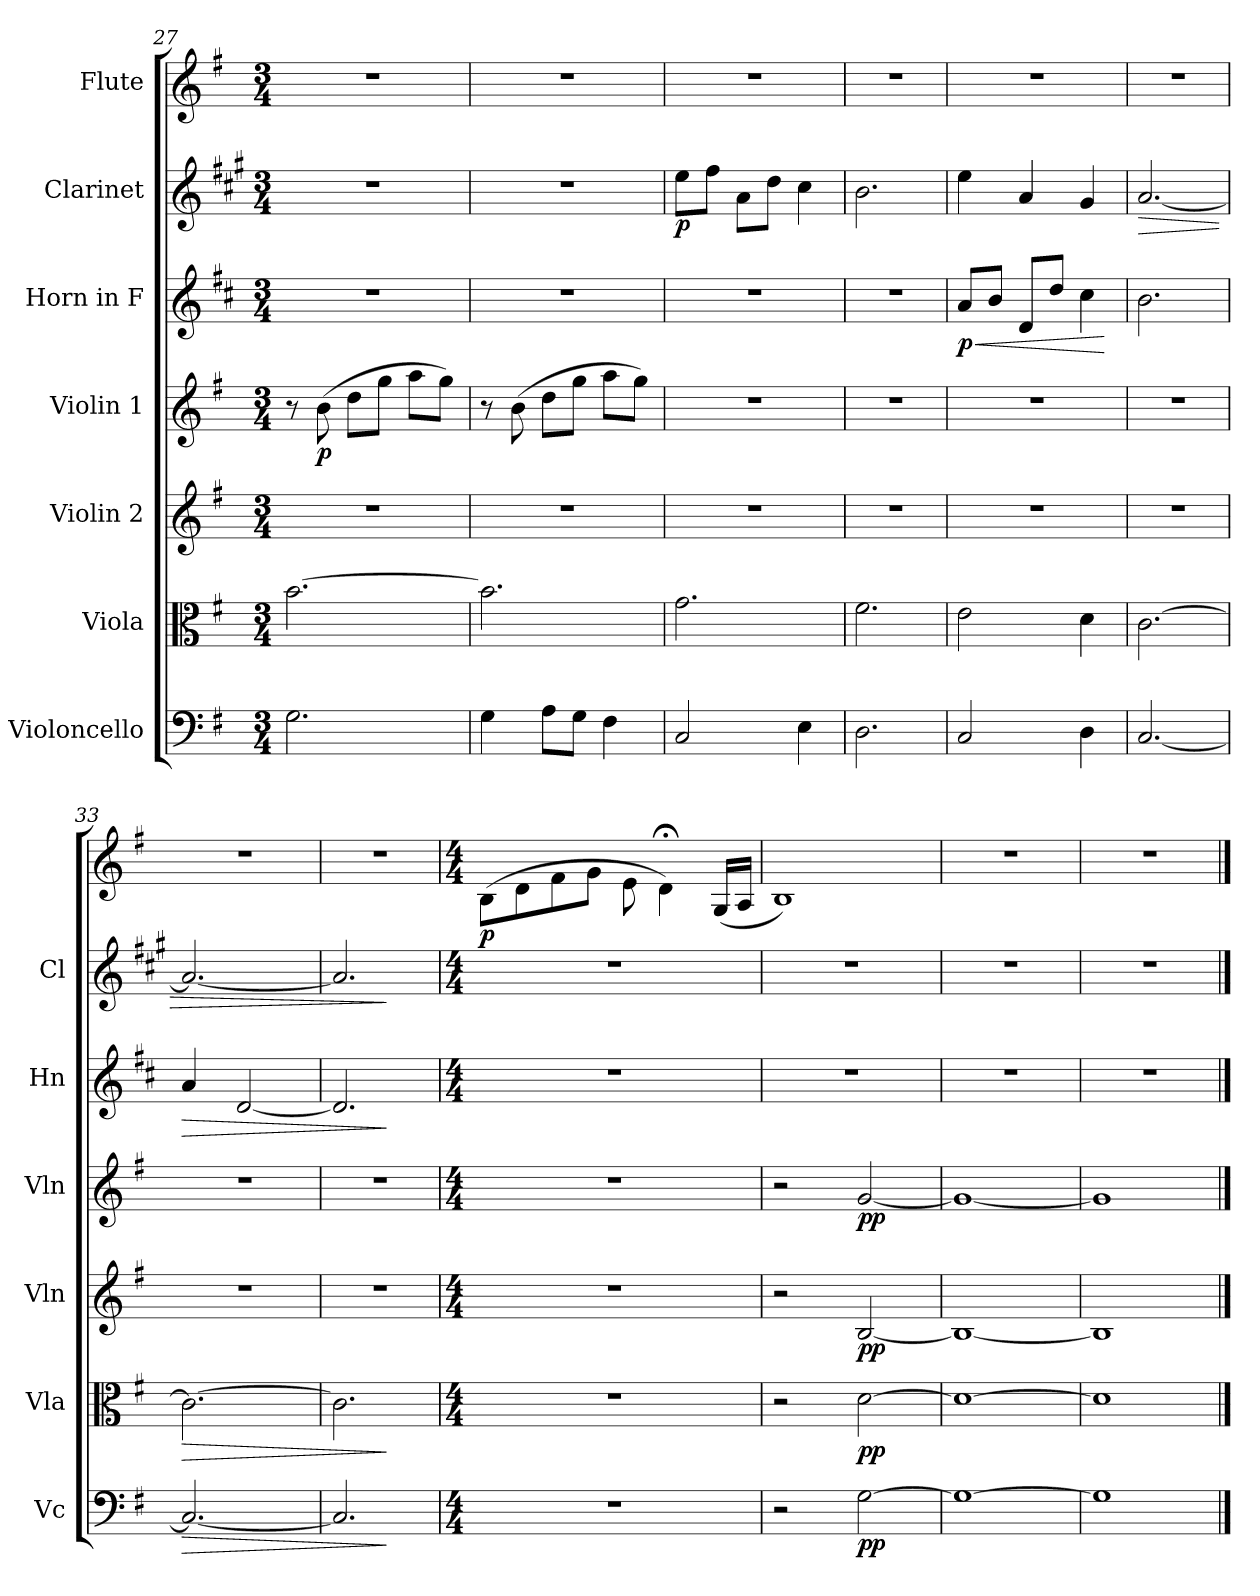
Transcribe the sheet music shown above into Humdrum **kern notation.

**kern	**dynam	**kern	**dynam	**kern	**dynam	**kern	**dynam	**kern	**dynam	**kern	**dynam	**kern	**dynam
*part7	*part7	*part6	*part6	*part5	*part5	*part4	*part4	*part3	*part3	*part2	*part2	*part1	*part1
*staff7	*staff7	*staff6	*staff6	*staff5	*staff5	*staff4	*staff4	*staff3	*staff3	*staff2	*staff2	*staff1	*staff1
*I"Violoncello	*	*I"Viola	*	*I"Violin 2	*	*I"Violin 1	*	*I"Horn in F	*	*I"Clarinet	*	*I"Flute	*
*I'Vc	*	*I'Vla	*	*I'Vln	*	*I'Vln	*	*I'Hn	*	*I'Cl	*	*	*
*clefF4	*	*clefC3	*	*clefG2	*	*clefG2	*	*clefG2	*	*clefG2	*	*clefG2	*
*	*	*	*	*	*	*	*	*ITrd4c7	*	*ITrd1c2	*	*ITrd-7c-12	*
*k[f#]	*	*k[f#]	*	*k[f#]	*	*k[f#]	*	*k[f#]	*	*k[f#]	*	*k[f#]	*
*G:	*	*G:	*	*G:	*	*G:	*	*G:	*	*G:	*	*G:	*
*M3/4	*	*M3/4	*	*M3/4	*	*M3/4	*	*M3/4	*	*M3/4	*	*M3/4	*
=27	=27	=27	=27	=27	=27	=27	=27	=27	=27	=27	=27	=27	=27
2.G\	.	[2.b\	.	2.r	.	8r	.	2.r	.	2.r	.	2.r	.
!	!	!	!	!	!	!	!LO:DY:b	!	!	!	!	!	!
.	.	.	.	.	.	(<8b\	p	.	.	.	.	.	.
.	.	.	.	.	.	8dd\L	.	.	.	.	.	.	.
.	.	.	.	.	.	8gg\J	.	.	.	.	.	.	.
.	.	.	.	.	.	8aa\L	.	.	.	.	.	.	.
.	.	.	.	.	.	8gg\J)	.	.	.	.	.	.	.
=28	=28	=28	=28	=28	=28	=28	=28	=28	=28	=28	=28	=28	=28
4G\	.	2.b\]	.	2.r	.	8r	.	2.r	.	2.r	.	2.r	.
.	.	.	.	.	.	(<8b\	.	.	.	.	.	.	.
8A\L	.	.	.	.	.	8dd\L	.	.	.	.	.	.	.
8G\J	.	.	.	.	.	8gg\J	.	.	.	.	.	.	.
4F#\	.	.	.	.	.	8aa\L	.	.	.	.	.	.	.
.	.	.	.	.	.	8gg\J)	.	.	.	.	.	.	.
=29	=29	=29	=29	=29	=29	=29	=29	=29	=29	=29	=29	=29	=29
!	!	!	!	!	!	!	!	!	!	!	!LO:DY:b	!	!
2C/	.	2.g\	.	2.r	.	2.r	.	2.r	.	8dd\L	p	2.r	.
.	.	.	.	.	.	.	.	.	.	8ee\J	.	.	.
.	.	.	.	.	.	.	.	.	.	8g\L	.	.	.
.	.	.	.	.	.	.	.	.	.	8cc\J	.	.	.
4E\	.	.	.	.	.	.	.	.	.	4b\	.	.	.
=30	=30	=30	=30	=30	=30	=30	=30	=30	=30	=30	=30	=30	=30
2.D\	.	2.f#\	.	2.r	.	2.r	.	2.r	.	2.a\	.	2.r	.
=31	=31	=31	=31	=31	=31	=31	=31	=31	=31	=31	=31	=31	=31
!	!	!	!	!	!	!	!	!	!LO:HP:b	!	!	!	!
!	!	!	!	!	!	!	!	!	!LO:DY:n=1:b	!	!	!	!
2C/	.	2e\	.	2.r	.	2.r	.	8d/L	< p	4dd\	.	2.r	.
.	.	.	.	.	.	.	.	8e/J	.	.	.	.	.
.	.	.	.	.	.	.	.	8G/L	.	4g/	.	.	.
.	.	.	.	.	.	.	.	8g/J	.	.	.	.	.
4D\	.	4d\	.	.	.	.	.	4f#\	.	4f#/	.	.	.
.	.	.	.	.	.	.	.	.	[	.	.	.	.
=32	=32	=32	=32	=32	=32	=32	=32	=32	=32	=32	=32	=32	=32
!	!	!	!	!	!	!	!	!	!	!	!LO:HP:b	!	!
[2.C/	.	[2.c\	.	2.r	.	2.r	.	2.e\	.	[2.g/	>	2.r	.
=33	=33	=33	=33	=33	=33	=33	=33	=33	=33	=33	=33	=33	=33
!	!LO:HP:b	!	!LO:HP:b	!	!	!	!	!	!LO:HP:b	!	!	!	!
2.C/_	>	2.c\_	>	2.r	.	2.r	.	4d/	>	2.g/_	.	2.r	.
.	.	.	.	.	.	.	.	[2G/	.	.	.	.	.
!!LO:PB:g=z
=34	=34	=34	=34	=34	=34	=34	=34	=34	=34	=34	=34	=34	=34
2.C/]	.	2.c\]	.	2.r	.	2.r	.	2.G/]	.	2.g/]	.	2.r	.
.	]	.	]	.	.	.	.	.	]	.	]	.	.
=35	=35	=35	=35	=35	=35	=35	=35	=35	=35	=35	=35	=35	=35
*M4/4	*	*M4/4	*	*M4/4	*	*M4/4	*	*M4/4	*	*M4/4	*	*M4/4	*
*	*	*	*	*	*	*	*	*	*	*	*	*MM53	*
!	!	!	!	!	!	!	!	!	!	!	!	!	!LO:DY:b
1r	.	1r	.	1r	.	1r	.	1r	.	1r	.	(<8b\L	p
.	.	.	.	.	.	.	.	.	.	.	.	8dd\	.
.	.	.	.	.	.	.	.	.	.	.	.	8ff#\	.
.	.	.	.	.	.	.	.	.	.	.	.	8gg\J	.
.	.	.	.	.	.	.	.	.	.	.	.	8ee\	.
.	.	.	.	.	.	.	.	.	.	.	.	4dd;<\)	.
.	.	.	.	.	.	.	.	.	.	.	.	(<16g/LL	.
.	.	.	.	.	.	.	.	.	.	.	.	16a/JJ	.
=36	=36	=36	=36	=36	=36	=36	=36	=36	=36	=36	=36	=36	=36
2r	.	2r	.	2r	.	2r	.	1r	.	1r	.	1b)	.
!	!LO:DY:b	!	!LO:DY:b	!	!LO:DY:b	!	!LO:DY:b	!	!	!	!	!	!
[2G\	pp	[2d\	pp	[2B/	pp	[2g/	pp	.	.	.	.	.	.
=37	=37	=37	=37	=37	=37	=37	=37	=37	=37	=37	=37	=37	=37
1G_	.	1d_	.	1B_	.	1g_	.	1r	.	1r	.	1r	.
=38	=38	=38	=38	=38	=38	=38	=38	=38	=38	=38	=38	=38	=38
1G]	.	1d]	.	1B]	.	1g]	.	1r	.	1r	.	1r	.
==	==	==	==	==	==	==	==	==	==	==	==	==	==
*-	*-	*-	*-	*-	*-	*-	*-	*-	*-	*-	*-	*-	*-
